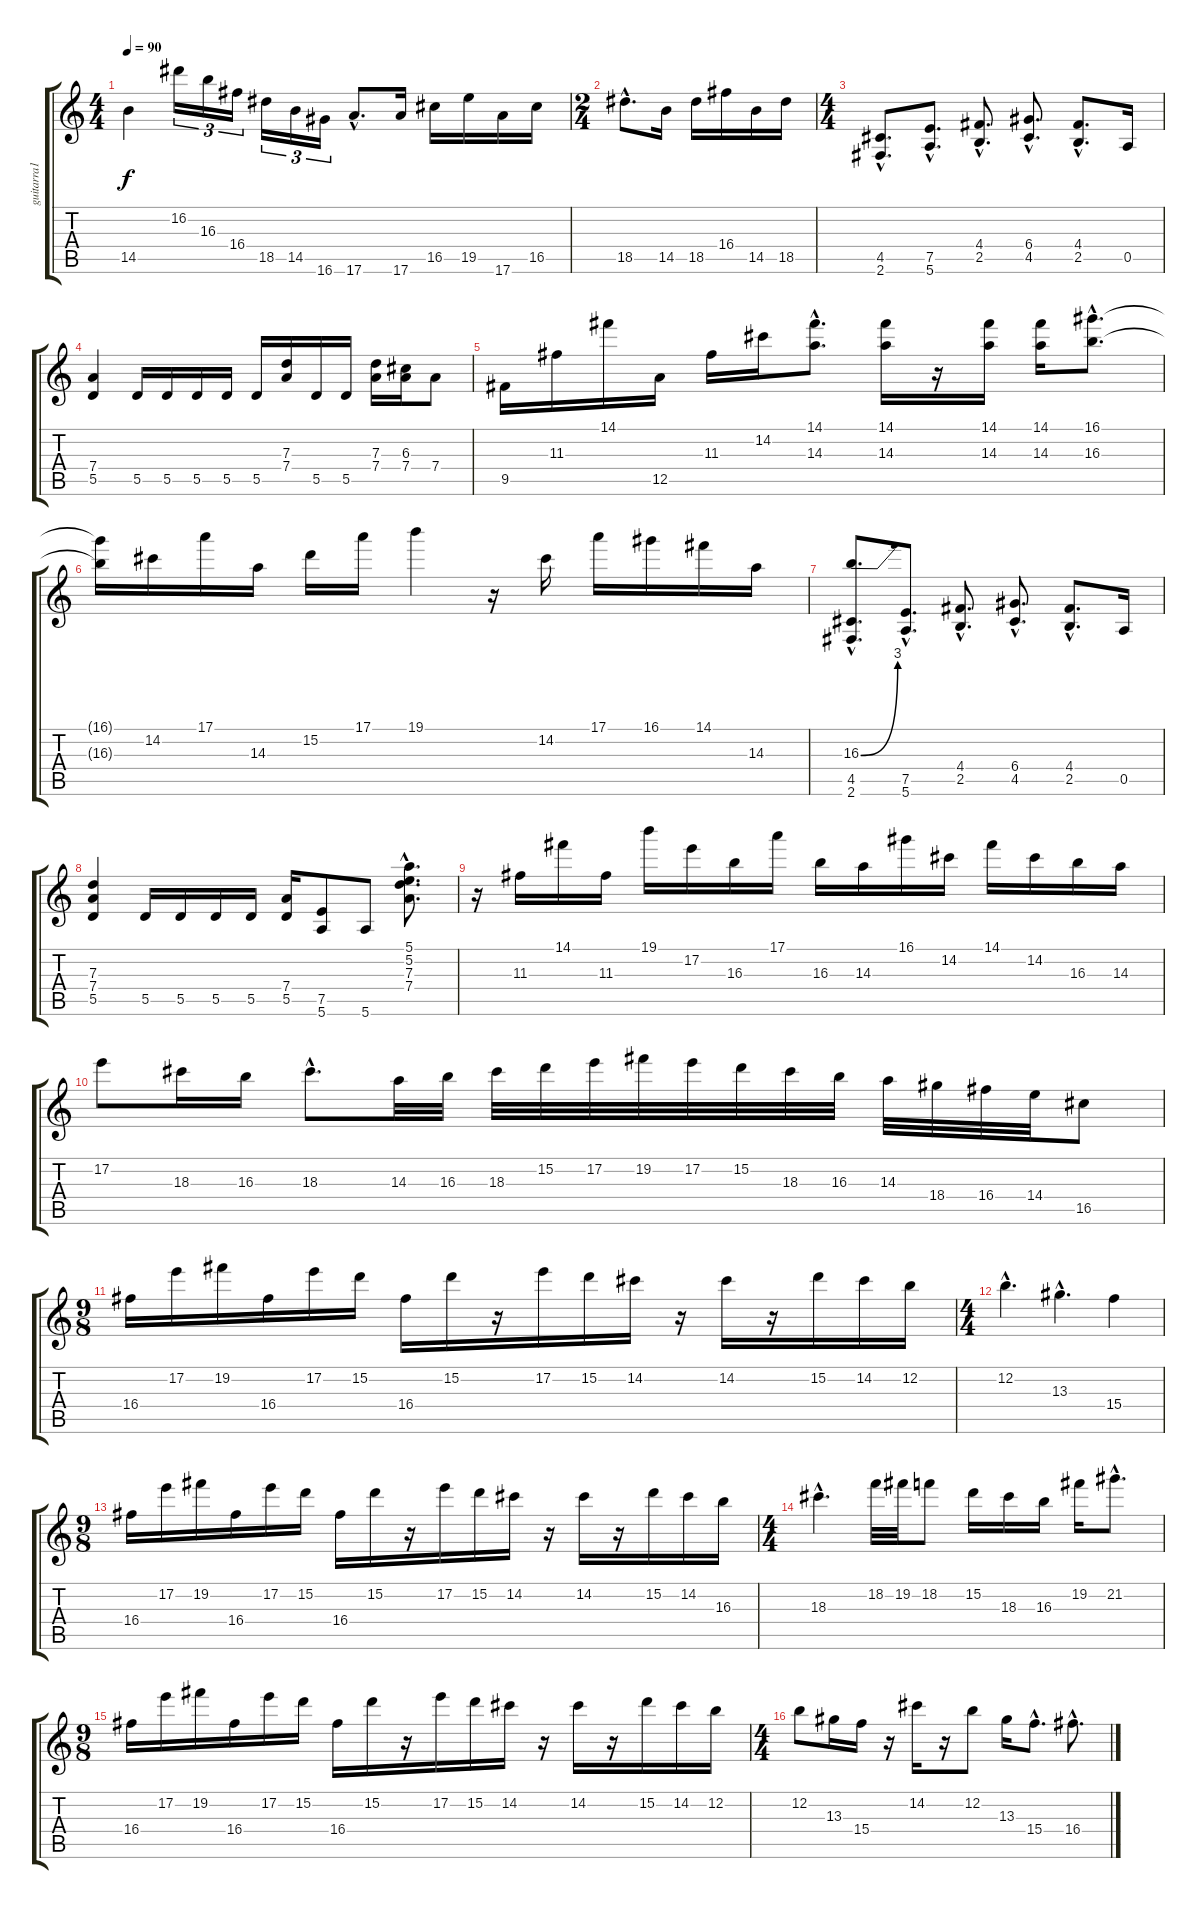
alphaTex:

\track ("guitarra1" "guitarra1") {instrument distortionguitar}
\staff {score tabs}
\tuning (E4 B3 G3 D3 A2 E2) {hide}
\ts (4 4)
\tempo 90
\clef g2
\ks c
14.5.4{dy f} 16.2.16{tu (3 2)} 16.3.16{tu (3 2)} 16.4.16{tu (3 2)} 18.5.16{tu (3 2)} 14.5.16{tu (3 2)} 16.6.16{tu (3 2)} 17.6{hac}.8{d} 17.6.16 16.5.16 19.5.16 17.6.16 16.5.16 |
\ts (2 4)
18.5{hac}.8{d} 14.5.16 18.5.16 16.4.16 14.5.16 18.5.16 |
\ts (4 4)
(4.5{hac} 2.6{hac}).8{d} (7.5{hac} 5.6{hac}).8{d} (4.4{hac} 2.5{hac}).8{d} (6.4{hac} 4.5{hac}).8{d} (4.4{hac} 2.5{hac}).8{d} 0.5.16 |
(7.4 5.5).4 5.5.16 5.5.16 5.5.16 5.5.16 5.5.16 (7.3 7.4).16 5.5.16 5.5.16 (7.3 7.4).16 (6.3 7.4).16 7.4.8 |
9.5.16 11.3.16 14.1.16 12.5.16 11.3.16 14.2.16 (14.1{hac} 14.3{hac}).8{d} (14.1 14.3).16 r.16 (14.1 14.3).16 (14.1 14.3).16 (16.1{hac} 16.3{hac}).8{d} |
(16.1{t} 16.3{t}).16 14.2.16 17.1.16 14.3.16 15.2.16 17.1.16 19.1.4 r.16 14.2.16 17.1.16 16.1.16 14.1.16 14.3.16 |
(16.3{be (bend 0 0 60 12) hac} 4.5{hac} 2.6{hac}).8{d} (7.5{hac} 5.6{hac}).8{d} (4.4{hac} 2.5{hac}).8{d} (6.4{hac} 4.5{hac}).8{d} (4.4{hac} 2.5{hac}).8{d} 0.5.16 |
(7.3 7.4 5.5).4 5.5.16 5.5.16 5.5.16 5.5.16 (7.4 5.5).16 (7.5 5.6).8 5.6.8 (5.1{hac} 5.2{hac} 7.3{hac} 7.4{hac}).8{d} |
r.16 11.3.16 14.1.16 11.3.16 19.1.16 17.2.16 16.3.16 17.1.16 16.3.16 14.3.16 16.1.16 14.2.16 14.1.16 14.2.16 16.3.16 14.3.16 |
17.2.8 18.3.16 16.3.16 18.3{hac}.8{d} 14.3.32 16.3.32 18.3.32 15.2.32 17.2.32 19.2.32 17.2.32 15.2.32 18.3.32 16.3.32 14.3.32 18.4.32 16.4.32 14.4.32 16.5.8 |
\ts (9 8)
16.4.16 17.2.16 19.2.16 16.4.16 17.2.16 15.2.16 16.4.16 15.2.16 r.16 17.2.16 15.2.16 14.2.16 r.16 14.2.16 r.16 15.2.16 14.2.16 12.2.16 |
\ts (4 4)
12.2{hac}.4{d} 13.3{hac}.4{d} 15.4.4 |
\ts (9 8)
16.4.16 17.2.16 19.2.16 16.4.16 17.2.16 15.2.16 16.4.16 15.2.16 r.16 17.2.16 15.2.16 14.2.16 r.16 14.2.16 r.16 15.2.16 14.2.16 16.3.16 |
\ts (4 4)
18.3{hac}.4{d} 18.2.32 19.2.32 18.2.8 15.2.16 18.3.16 16.3.16 19.2.16 21.2{hac}.8{d} |
\ts (9 8)
16.4.16 17.2.16 19.2.16 16.4.16 17.2.16 15.2.16 16.4.16 15.2.16 r.16 17.2.16 15.2.16 14.2.16 r.16 14.2.16 r.16 15.2.16 14.2.16 12.2.16 |
\ts (4 4)
12.2.8 13.3.16 15.4.16 r.16 14.2.16 r.16 12.2.8 13.3.16 15.4{hac}.8{d} 16.4{hac}.8{d}
